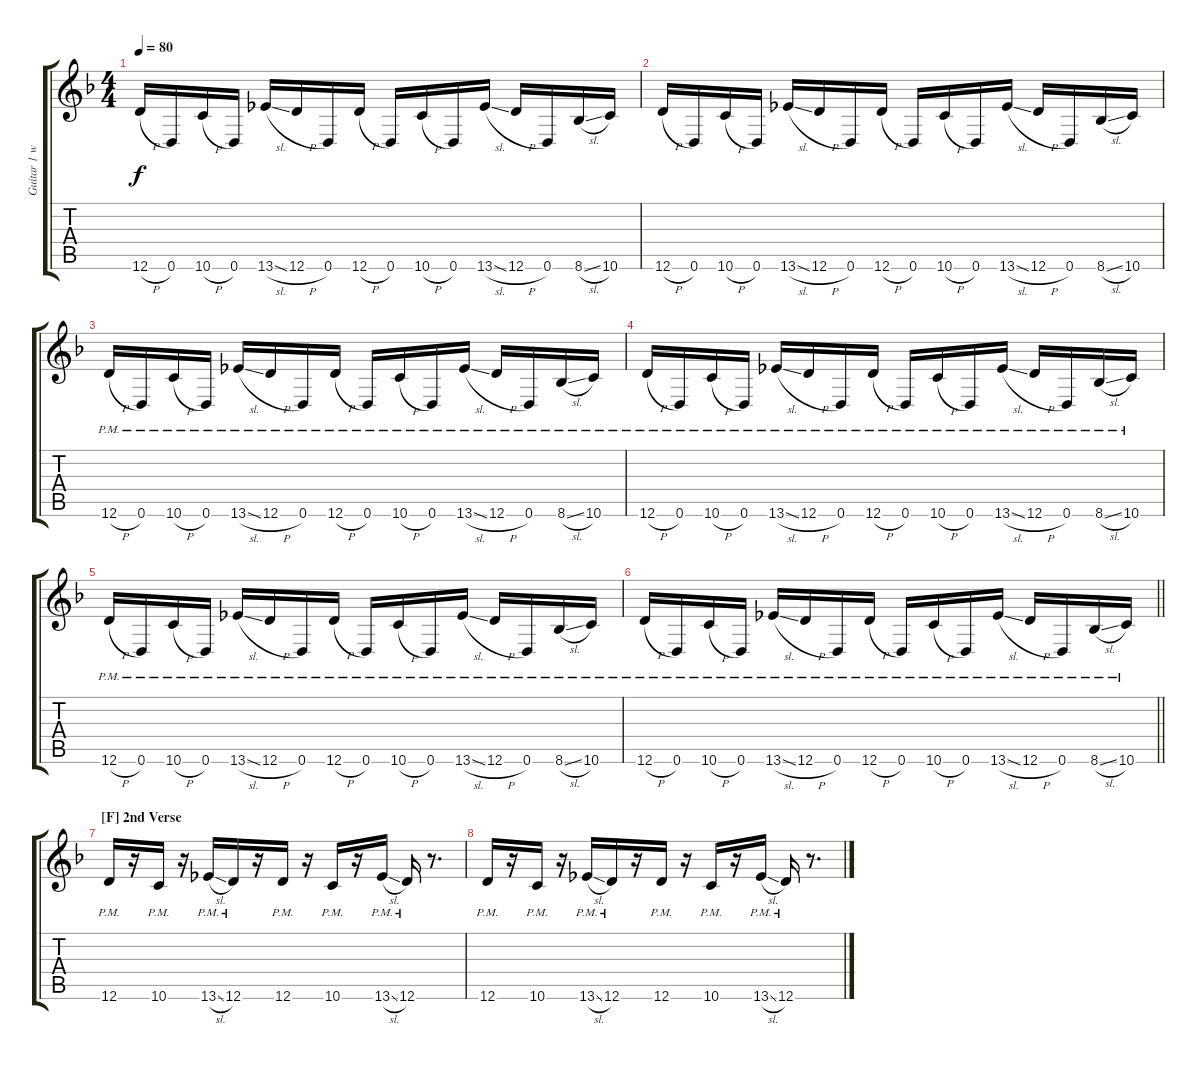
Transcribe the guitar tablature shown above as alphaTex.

\track ("Guitar 1 w/ flanger, delay and wah" "Guitar 1 w") {instrument distortionguitar}
\staff {score tabs}
\tuning (E4 B3 G3 D3 A2 D2) {hide}
\ts (4 4)
\tempo 80
\clef g2
\ks dminor
12.6{h}.16{dy f} 0.6.16 10.6{h}.16 0.6.16 13.6{sl}.16 12.6{h}.16 0.6.16 12.6{h}.16 0.6.16 10.6{h}.16 0.6.16 13.6{sl}.16 12.6{h}.16 0.6.16 8.6{sl}.16 10.6.16 |
12.6{h}.16 0.6.16 10.6{h}.16 0.6.16 13.6{sl}.16 12.6{h}.16 0.6.16 12.6{h}.16 0.6.16 10.6{h}.16 0.6.16 13.6{sl}.16 12.6{h}.16 0.6.16 8.6{sl}.16 10.6.16 |
12.6{h pm}.16{instrument electricguitarmuted} 0.6{pm}.16 10.6{h pm}.16 0.6{pm}.16 13.6{sl pm}.16 12.6{h pm}.16 0.6{pm}.16 12.6{h pm}.16 0.6{pm}.16 10.6{h pm}.16 0.6{pm}.16 13.6{sl pm}.16 12.6{h pm}.16 0.6{pm}.16 8.6{sl pm}.16 10.6{pm}.16 |
12.6{h pm}.16 0.6{pm}.16 10.6{h pm}.16 0.6{pm}.16 13.6{sl pm}.16 12.6{h pm}.16 0.6{pm}.16 12.6{h pm}.16 0.6{pm}.16 10.6{h pm}.16 0.6{pm}.16 13.6{sl pm}.16 12.6{h pm}.16 0.6{pm}.16 8.6{sl pm}.16 10.6{pm}.16 |
12.6{h pm}.16 0.6{pm}.16 10.6{h pm}.16 0.6{pm}.16 13.6{sl pm}.16 12.6{h pm}.16 0.6{pm}.16 12.6{h pm}.16 0.6{pm}.16 10.6{h pm}.16 0.6{pm}.16 13.6{sl pm}.16 12.6{h pm}.16 0.6{pm}.16 8.6{sl pm}.16 10.6{pm}.16 |
\barLineRight lightlight
12.6{h pm}.16 0.6{pm}.16 10.6{h pm}.16 0.6{pm}.16 13.6{sl pm}.16 12.6{h pm}.16 0.6{pm}.16 12.6{h pm}.16 0.6{pm}.16 10.6{h pm}.16 0.6{pm}.16 13.6{sl pm}.16 12.6{h pm}.16 0.6{pm}.16 8.6{sl pm}.16 10.6{pm}.16 |
\section ("" "[F] 2nd Verse")
12.6{pm}.16 r.16 10.6{pm}.16 r.16 13.6{sl pm}.16 12.6{pm}.16 r.16 12.6{pm}.16 r.16 10.6{pm}.16 r.16 13.6{sl pm}.16 12.6{pm}.16 r.8{d} |
12.6{pm}.16 r.16 10.6{pm}.16 r.16 13.6{sl pm}.16 12.6{pm}.16 r.16 12.6{pm}.16 r.16 10.6{pm}.16 r.16 13.6{sl pm}.16 12.6{pm}.16 r.8{d}
